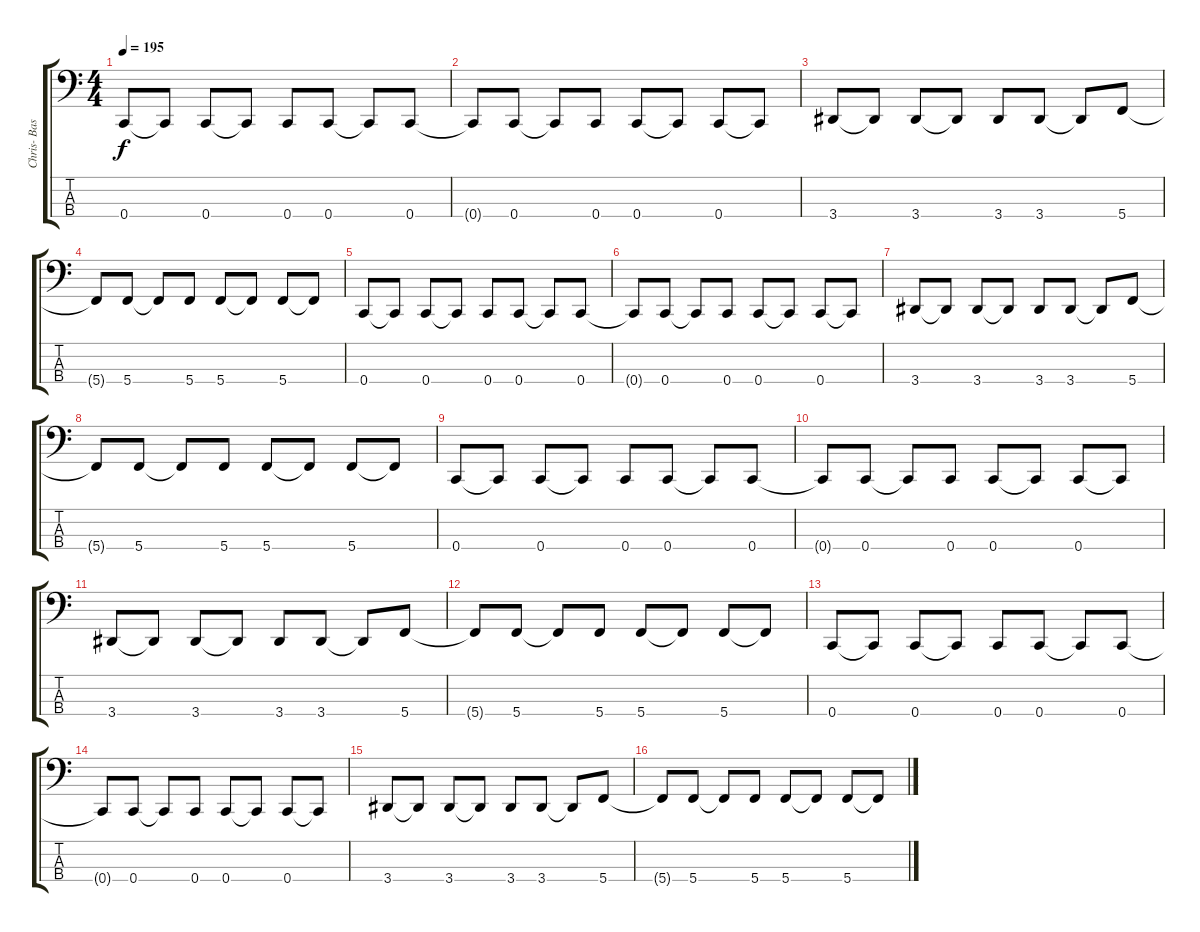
\track ("Chris- Bass" "Chris- Bas") {instrument electricbassfinger}
\staff {score tabs}
\tuning (F2 C2 G1 C1) {hide}
\ts (4 4)
\tempo 195
\clef f4
\ks c
0.4.8{dy f} 0.4{t}.8 0.4.8 0.4{t}.8 0.4.8 0.4.8 0.4{t}.8 0.4.8 |
0.4{t}.8 0.4.8 0.4{t}.8 0.4.8 0.4.8 0.4{t}.8 0.4.8 0.4{t}.8 |
3.4.8 3.4{t}.8 3.4.8 3.4{t}.8 3.4.8 3.4.8 3.4{t}.8 5.4.8 |
5.4{t}.8 5.4.8 5.4{t}.8 5.4.8 5.4.8 5.4{t}.8 5.4.8 5.4{t}.8 |
0.4.8 0.4{t}.8 0.4.8 0.4{t}.8 0.4.8 0.4.8 0.4{t}.8 0.4.8 |
0.4{t}.8 0.4.8 0.4{t}.8 0.4.8 0.4.8 0.4{t}.8 0.4.8 0.4{t}.8 |
3.4.8 3.4{t}.8 3.4.8 3.4{t}.8 3.4.8 3.4.8 3.4{t}.8 5.4.8 |
5.4{t}.8 5.4.8 5.4{t}.8 5.4.8 5.4.8 5.4{t}.8 5.4.8 5.4{t}.8 |
0.4.8 0.4{t}.8 0.4.8 0.4{t}.8 0.4.8 0.4.8 0.4{t}.8 0.4.8 |
0.4{t}.8 0.4.8 0.4{t}.8 0.4.8 0.4.8 0.4{t}.8 0.4.8 0.4{t}.8 |
3.4.8 3.4{t}.8 3.4.8 3.4{t}.8 3.4.8 3.4.8 3.4{t}.8 5.4.8 |
5.4{t}.8 5.4.8 5.4{t}.8 5.4.8 5.4.8 5.4{t}.8 5.4.8 5.4{t}.8 |
0.4.8 0.4{t}.8 0.4.8 0.4{t}.8 0.4.8 0.4.8 0.4{t}.8 0.4.8 |
0.4{t}.8 0.4.8 0.4{t}.8 0.4.8 0.4.8 0.4{t}.8 0.4.8 0.4{t}.8 |
3.4.8 3.4{t}.8 3.4.8 3.4{t}.8 3.4.8 3.4.8 3.4{t}.8 5.4.8 |
5.4{t}.8 5.4.8 5.4{t}.8 5.4.8 5.4.8 5.4{t}.8 5.4.8 5.4{t}.8
